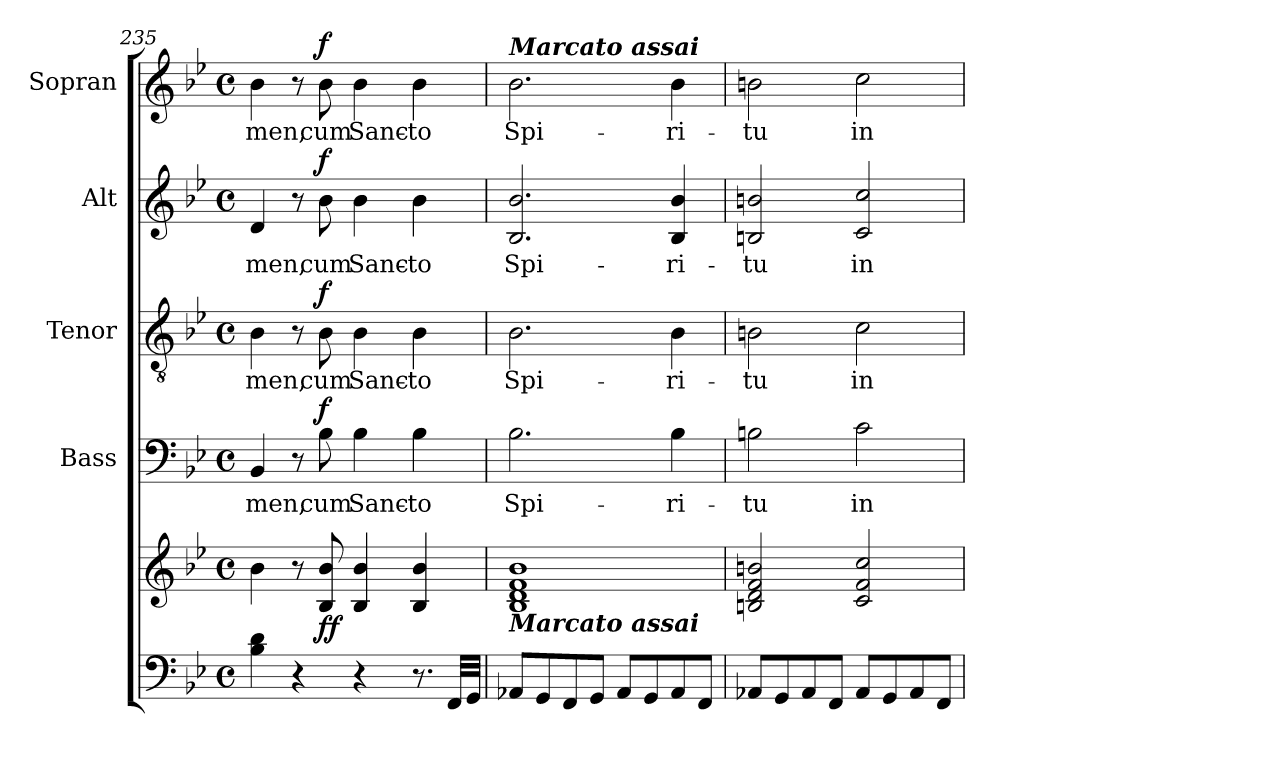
**kern	**kern	**dynam	**kern	**text	**dynam	**kern	**text	**dynam	**kern	**text	**dynam	**kern	**text	**dynam
*part5	*part5	*part5	*part4	*part4	*part4	*part3	*part3	*part3	*part2	*part2	*part2	*part1	*part1	*part1
*staff6	*staff5	*staff5/6	*staff4	*staff4	*staff4	*staff3	*staff3	*staff3	*staff2	*staff2	*staff2	*staff1	*staff1	*staff1
*	*	*	*I"Bass	*	*	*I"Tenor	*	*	*I"Alt	*	*	*I"Sopran	*	*
*	*	*	*I'B.	*	*	*I'T.	*	*	*I'A.	*	*	*I'S.	*	*
*clefF4	*clefG2	*	*clefF4	*	*	*clefGv2	*	*	*clefG2	*	*	*clefG2	*	*
*k[b-e-]	*k[b-e-]	*	*k[b-e-]	*	*	*k[b-e-]	*	*	*k[b-e-]	*	*	*k[b-e-]	*	*
*B-:	*B-:	*	*B-:	*	*	*B-:	*	*	*B-:	*	*	*B-:	*	*
*M4/4	*M4/4	*	*M4/4	*	*	*M4/4	*	*	*M4/4	*	*	*M4/4	*	*
*met(c)	*met(c)	*	*met(c)	*	*	*met(c)	*	*	*met(c)	*	*	*met(c)	*	*
=235	=235	=235	=235	=235	=235	=235	=235	=235	=235	=235	=235	=235	=235	=235
!	!	!	!	!LO:LY:b	!	!	!LO:LY:b	!	!	!LO:LY:b	!	!	!LO:LY:b	!
4B-\ 4d\	4b-\	.	4BB-/	-men,	.	4B-\	-men,	.	4d/	-men,	.	4b-\	-men,	.
4r	8r	.	8r	.	.	8r	.	.	8r	.	.	8r	.	.
!	!	!LO:DY:b	!	!LO:LY:b	!LO:DY:a	!	!LO:LY:b	!LO:DY:a	!	!LO:LY:b	!LO:DY:a	!	!LO:LY:b	!LO:DY:a
.	8B-/ 8b-/	ff	8B-\	cum	f	8B-\	cum	f	8b-\	cum	f	8b-\	cum	f
!	!	!	!	!LO:LY:b	!	!	!LO:LY:b	!	!	!LO:LY:b	!	!	!LO:LY:b	!
4r	4B-/ 4b-/	.	4B-\	Sanc-	.	4B-\	Sanc-	.	4b-\	Sanc-	.	4b-\	Sanc-	.
!	!	!	!	!LO:LY:b	!	!	!LO:LY:b	!	!	!LO:LY:b	!	!	!LO:LY:b	!
8.r	4B-/ 4b-/	.	4B-\	-to	.	4B-\	-to	.	4b-\	-to	.	4b-\	-to	.
32FF/LLL	.	.	.	.	.	.	.	.	.	.	.	.	.	.
32GG/JJJ	.	.	.	.	.	.	.	.	.	.	.	.	.	.
=236	=236	=236	=236	=236	=236	=236	=236	=236	=236	=236	=236	=236	=236	=236
!	!	!	!	!	!	!	!	!	!	!	!	!LO:TX:a:Bi:t=Marcato assai	!	!
!	!LO:TX:b:Bi:t=Marcato assai	!	!	!	!	!	!	!	!	!	!	!	!	!
!	!	!	!	!LO:LY:b	!	!	!LO:LY:b	!	!	!LO:LY:b	!	!	!LO:LY:b	!
8AA-X/L	1B- 1d 1f 1b-	.	2.B-\	Spi-	.	2.B-\	Spi-	.	2.B-/ 2.b-/	Spi-	.	2.b-\	Spi-	.
8GG/	.	.	.	.	.	.	.	.	.	.	.	.	.	.
8FF/	.	.	.	.	.	.	.	.	.	.	.	.	.	.
8GG/J	.	.	.	.	.	.	.	.	.	.	.	.	.	.
8AA-/L	.	.	.	.	.	.	.	.	.	.	.	.	.	.
8GG/	.	.	.	.	.	.	.	.	.	.	.	.	.	.
!	!	!	!	!LO:LY:b	!	!	!LO:LY:b	!	!	!LO:LY:b	!	!	!LO:LY:b	!
8AA-/	.	.	4B-\	-ri-	.	4B-\	-ri-	.	4B-/ 4b-/	-ri-	.	4b-\	-ri-	.
8FF/J	.	.	.	.	.	.	.	.	.	.	.	.	.	.
!!LO:PB:g=z
=237	=237	=237	=237	=237	=237	=237	=237	=237	=237	=237	=237	=237	=237	=237
!	!	!	!	!LO:LY:b	!	!	!LO:LY:b	!	!	!LO:LY:b	!	!	!LO:LY:b	!
8AA-X/L	2Bn/ 2d/ 2f/ 2bn/	.	2Bn\	-tu	.	2Bn\	-tu	.	2Bn/ 2bn/	-tu	.	2bn\	-tu	.
8GG/	.	.	.	.	.	.	.	.	.	.	.	.	.	.
8AA-/	.	.	.	.	.	.	.	.	.	.	.	.	.	.
8FF/J	.	.	.	.	.	.	.	.	.	.	.	.	.	.
!	!	!	!	!LO:LY:b	!	!	!LO:LY:b	!	!	!LO:LY:b	!	!	!LO:LY:b	!
8AA-/L	2c/ 2f/ 2cc/	.	2c\	in	.	2c\	in	.	2c/ 2cc/	in	.	2cc\	in	.
8GG/	.	.	.	.	.	.	.	.	.	.	.	.	.	.
8AA-/	.	.	.	.	.	.	.	.	.	.	.	.	.	.
8FF/J	.	.	.	.	.	.	.	.	.	.	.	.	.	.
=	=	=	=	=	=	=	=	=	=	=	=	=	=	=
*-	*-	*-	*-	*-	*-	*-	*-	*-	*-	*-	*-	*-	*-	*-
